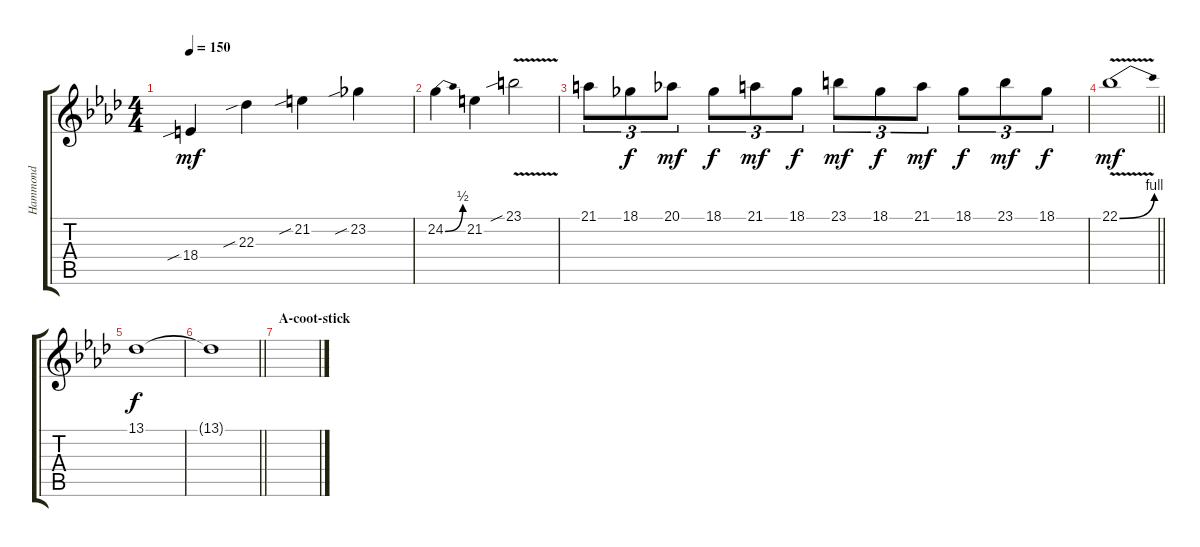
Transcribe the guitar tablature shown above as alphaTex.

\track ("Hammond" "Hammond") {instrument rockorgan}
\staff {score tabs}
\tuning (C4 G3 Eb3 Bb2 F2 C2) {hide}
\ts (4 4)
\tempo 150
\clef g2
\ks fminor
18.4{sib}.4{dy mf} 22.3{sib}.4 21.2{sib}.4 23.2{sib}.4 |
24.2{be (bend 0 0 60 2)}.4 21.2.4 23.1{v sib}.2 |
21.1.8{tu (3 2)} 18.1.8{tu (3 2) dy f} 20.1.8{tu (3 2) dy mf} 18.1.8{tu (3 2) dy f} 21.1.8{tu (3 2) dy mf} 18.1.8{tu (3 2) dy f} 23.1.8{tu (3 2) dy mf} 18.1.8{tu (3 2) dy f} 21.1.8{tu (3 2) dy mf} 18.1.8{tu (3 2) dy f} 23.1.8{tu (3 2) dy mf} 18.1.8{tu (3 2) dy f} |
\barLineRight lightlight
22.1{be (bend 0 0 60 4) v}.1{dy mf} |
13.1.1{dy f} |
\barLineRight lightlight
13.1{t}.1 |
\section ("" "A-coot-stick")
